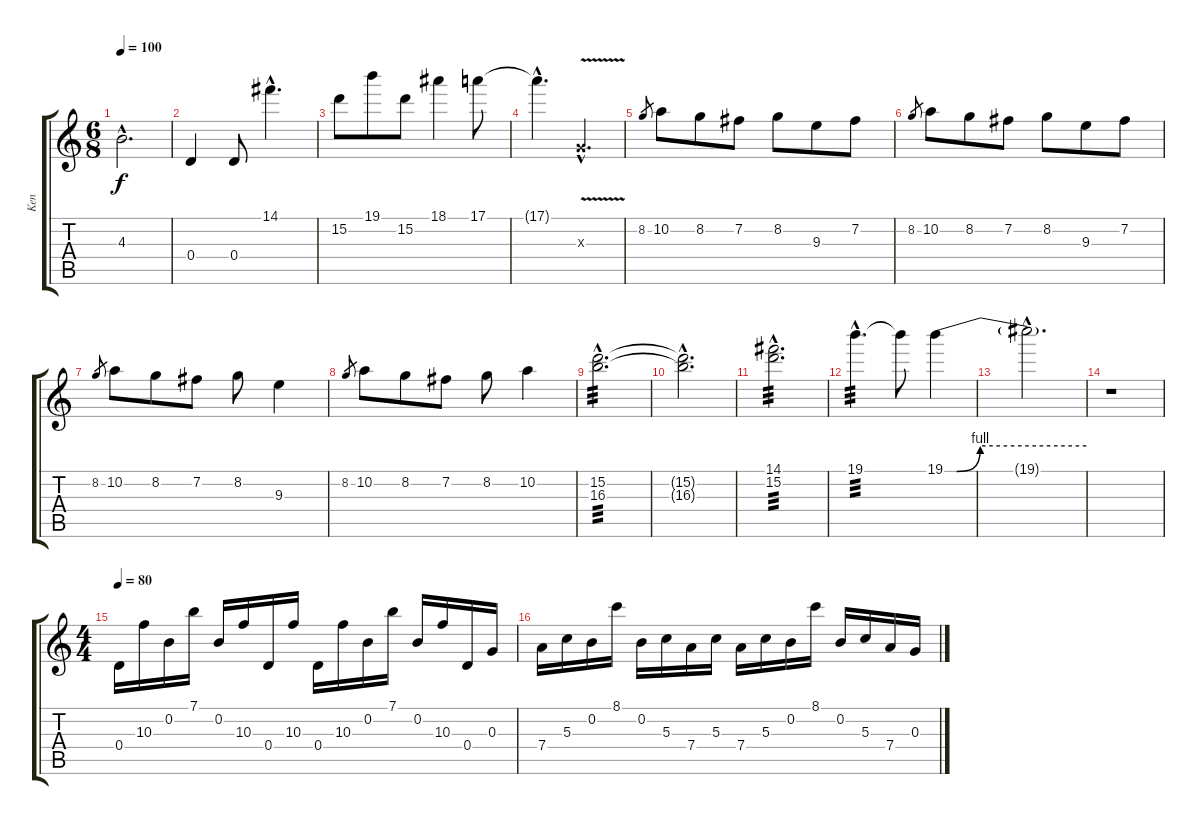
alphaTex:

\track ("Ken" "Ken") {instrument acousticguitarsteel}
\staff {score tabs}
\tuning (E4 B3 G3 D3 A2 E2) {hide}
\ts (6 8)
\tempo 100
\clef g2
\ks c
4.3{hac}.2{d dy f} |
0.4.4 0.4.8 14.1{hac}.4{d} |
15.2.8 19.1.8 15.2.8 18.1.4 17.1.8 |
17.1{hac t}.4{d} 0.3{v hac x}.4{d} |
8.2.8{gr} 10.2.8 8.2.8 7.2.8 8.2.8 9.3.8 7.2.8 |
8.2.8{gr} 10.2.8 8.2.8 7.2.8 8.2.8 9.3.8 7.2.8 |
8.2.8{gr} 10.2.8 8.2.8 7.2.8 8.2.8 9.3.4 |
8.2.8{gr} 10.2.8 8.2.8 7.2.8 8.2.8 10.2.4 |
(15.2{hac} 16.3{hac}).2{d tp 3} |
(15.2{hac t} 16.3{hac t}).2{d} |
(14.1{hac} 15.2{hac}).2{d tp 3} |
19.1{hac}.4{d tp 3} 19.1{t}.8 19.1{be (custom 0 0 5 0 15 4 60 4)}.4 |
19.1{hac t}.2{d} |
r.1 |
\ts (4 4)
\tempo 80
0.4.16{volume 8 instrument electricguitarclean} 10.3.16 0.2.16 7.1.16 0.2.16 10.3.16 0.4.16 10.3.16 0.4.16 10.3.16 0.2.16 7.1.16 0.2.16 10.3.16 0.4.16 0.3.16 |
7.4.16 5.3.16 0.2.16 8.1.16 0.2.16 5.3.16 7.4.16 5.3.16 7.4.16 5.3.16 0.2.16 8.1.16 0.2.16 5.3.16 7.4.16 0.3.16
